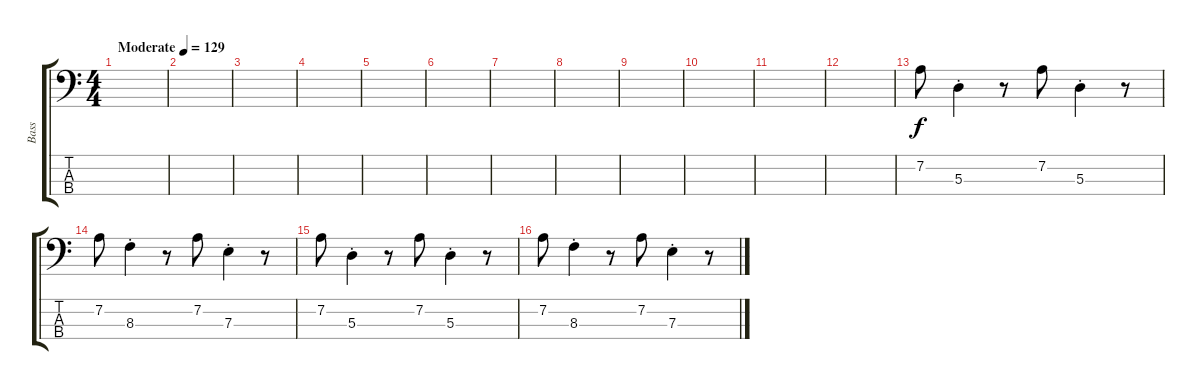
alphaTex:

\track ("Bass" "Bass") {instrument electricbassfinger}
\staff {score tabs}
\tuning (G2 D2 A1 E1) {hide}
\ts (4 4)
\tempo (129 "Moderate")
\clef f4
\ks c
|
|
|
|
|
|
|
|
|
|
|
|
7.2.8{volume 8} 5.3{st}.4 r.8 7.2.8 5.3{st}.4 r.8 |
7.2.8 8.3{st}.4 r.8 7.2.8 7.3{st}.4 r.8 |
7.2.8 5.3{st}.4 r.8 7.2.8 5.3{st}.4 r.8 |
7.2.8 8.3{st}.4 r.8 7.2.8 7.3{st}.4 r.8
